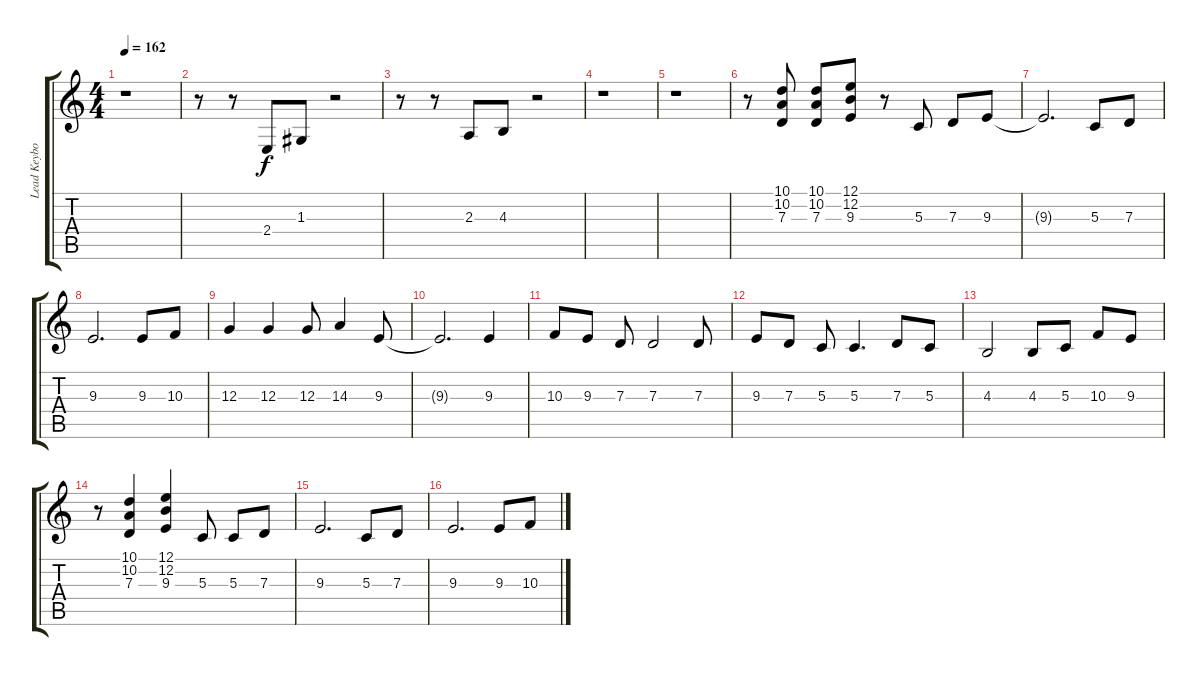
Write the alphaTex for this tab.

\track ("Lead Keyboards" "Lead Keybo") {instrument fx8scifi}
\staff {score tabs}
\tuning (E4 B3 G3 D3 A2 E2) {hide}
\ts (4 4)
\tempo 162
\clef g2
\ks c
r.1{dy f} |
r.8 r.8 2.4.8 1.3.8 r.2 |
r.8 r.8 2.3.8 4.3.8 r.2 |
r.1 |
r.1 |
r.8{instrument orchestrahit} (10.1 10.2 7.3).8 (10.1 10.2 7.3).8 (12.1 12.2 9.3).8 r.8{volume 11 instrument stringensemble1} 5.3.8 7.3.8 9.3.8 |
9.3{t}.2{d} 5.3.8 7.3.8 |
9.3.2{d} 9.3.8 10.3.8 |
12.3.4 12.3.4 12.3.8 14.3.4 9.3.8 |
9.3{t}.2{d} 9.3.4 |
10.3.8 9.3.8 7.3.8 7.3.2 7.3.8 |
9.3.8 7.3.8 5.3.8 5.3.4{d} 7.3.8 5.3.8 |
4.3.2 4.3.8 5.3.8 10.3.8 9.3.8 |
r.8{instrument orchestrahit} (10.1 10.2 7.3).4 (12.1 12.2 9.3).4 5.3.8{instrument stringensemble1} 5.3.8 7.3.8 |
9.3.2{d} 5.3.8 7.3.8 |
9.3.2{d} 9.3.8 10.3.8
